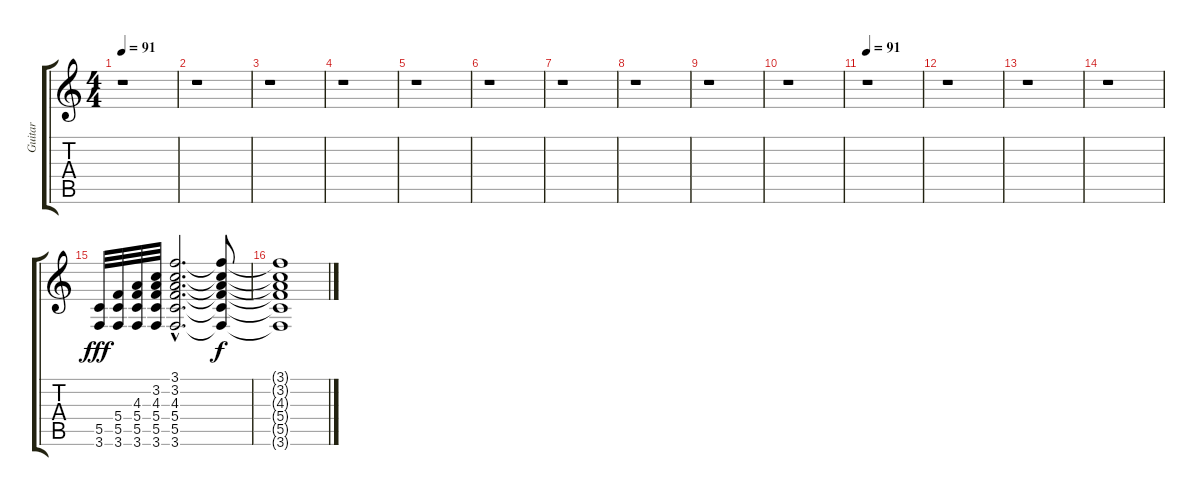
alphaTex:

\track ("Guitar" "Guitar") {instrument acousticguitarsteel}
\staff {score tabs}
\tuning (D4 A3 F3 C3 G2 D2) {hide}
\ts (4 4)
\tempo 91
\clef g2
\ks c
r.1{dy fff instrument acousticguitarsteel} |
r.1 |
r.1 |
r.1 |
r.1 |
r.1 |
r.1 |
r.1 |
r.1 |
r.1 |
\tempo 91
r.1 |
r.1 |
r.1 |
r.1 |
(5.5 3.6).32{volume 16 balance 8 instrument acousticguitarsteel} (5.4 5.5 3.6).32 (4.3 5.4 5.5 3.6).32 (3.2 4.3 5.4 5.5 3.6).32 (3.1{hac} 3.2{hac} 4.3{hac} 5.4{hac} 5.5{hac} 3.6{hac}).2{d} (3.1{t} 3.2{t} 4.3{t} 5.4{t} 5.5{t} 3.6{t}).8{dy f} |
(3.1{t} 3.2{t} 4.3{t} 5.4{t} 5.5{t} 3.6{t}).1
